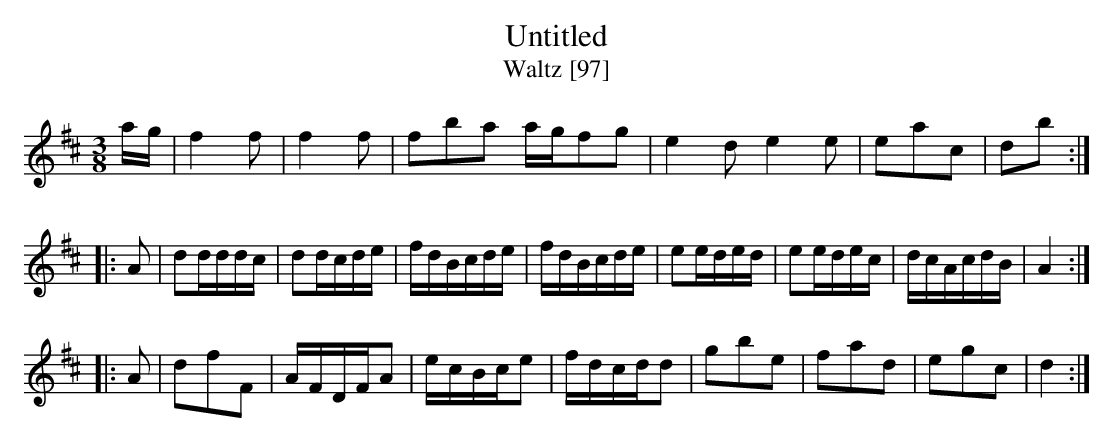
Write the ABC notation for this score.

X:1
T:Untitled
T:Waltz [97]
M:3/8
L:1/8
K:D
a/g/|f2f |f2f|fba a/g/fg|e2d e2e|eac|db:|
|:A|dd/d/d/c/|dd/c/d/e/|f/d/B/c/d/e/|f/d/B/c/d/e/|ee/d/e/d/|ee/d/e/c/|d/c/A/c/d/B/|A2:|
|:A|dfF|A/F/D/F/A|e/c/B/c/e|f/d/c/d/d|gbe|fad|egc|d2:|
